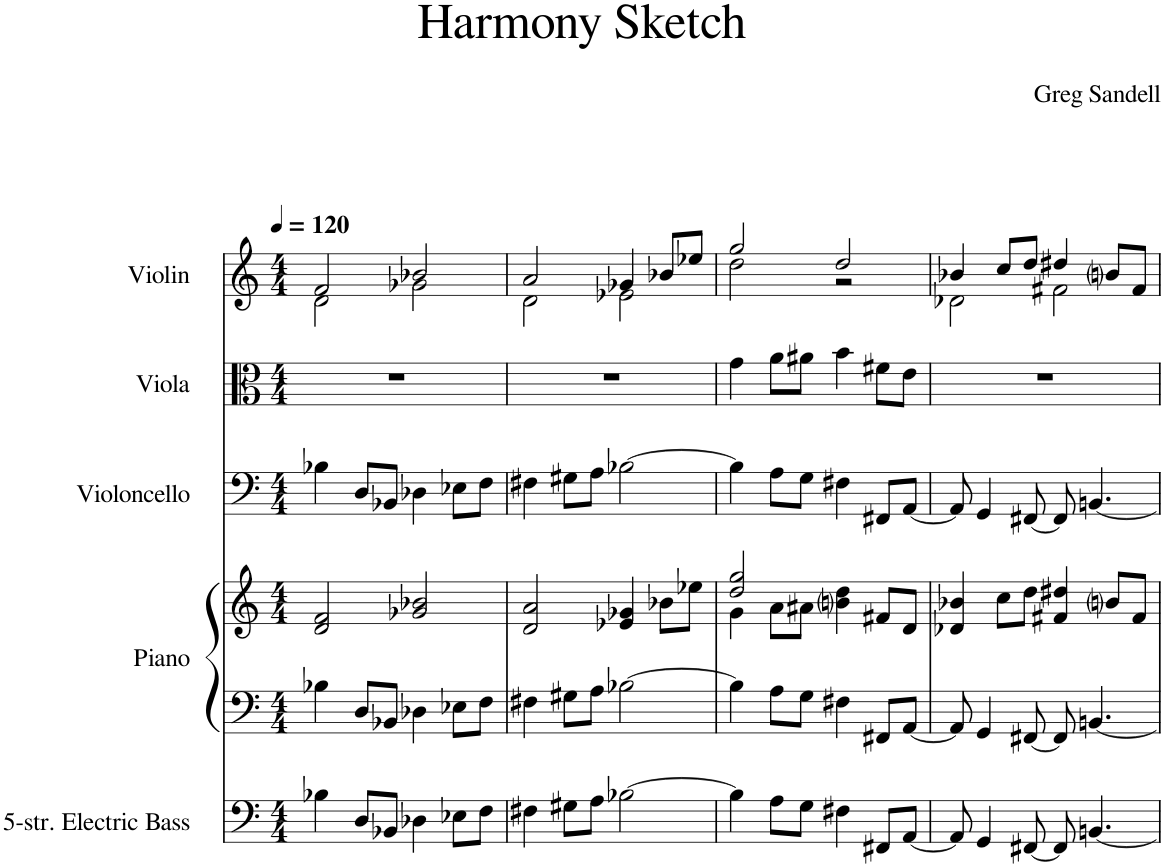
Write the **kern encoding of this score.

**kern	**kern	**kern	**kern	**kern	**kern
*part5	*part4	*part4	*part3	*part2	*part1
*staff6	*staff5	*staff4	*staff3	*staff2	*staff1
*I"5-str. Electric Bass	*I"Piano	*	*I"Violoncello	*I"Viola	*I"Violin
*I'El. B.	*I'Pno.	*	*I'Vc.	*I'Vla.	*I'Vln.
*clefF4	*clefF4	*clefG2	*clefF4	*clefC3	*clefG2
*Trd7c12	*	*	*	*	*
*k[]	*k[]	*k[]	*k[]	*k[]	*k[]
*M4/4	*M4/4	*M4/4	*M4/4	*M4/4	*M4/4
*MM120	*MM120	*MM120	*MM120	*MM120	*MM120
=1	=1	=1	=1	=1	=1
*	*	*	*	*	*^
4B-X\	4B-X\	2d/ 2f/	4B-X\	1r	2f/	2d\
8D/L	8D/L	.	8D/L	.	.	.
8BB-X/J	8BB-X/J	.	8BB-X/J	.	.	.
4D-X\	4D-X\	2g-X/ 2b-X/	4D-X\	.	2b-X/	2g-X\
8E-X\L	8E-X\L	.	8E-X\L	.	.	.
8F\J	8F\J	.	8F\J	.	.	.
=2	=2	=2	=2	=2	=2	=2
4F#X\	4F#X\	2d/ 2a/	4F#X\	1r	2a/	2d\
8G#X\L	8G#X\L	.	8G#X\L	.	.	.
8A\J	8A\J	.	8A\J	.	.	.
[2B-X\	[2B-X\	4e-X/ 4g-X/	[2B-X\	.	4g-X/	2e-X\
.	.	8b-X\L	.	.	8b-X/L	.
.	.	8ee-X\J	.	.	8ee-X/J	.
=3	=3	=3	=3	=3	=3	=3
*	*	*^	*	*	*	*
4B-\]	4B-\]	2dd/ 2gg/	4g\	4B-\]	4g\	2gg/	2dd\
8A\L	8A\L	.	8a\L	8A\L	8a\L	.	.
8G\J	8G\J	.	8a#X\J	8G\J	8a#X\J	.	.
4F#X\	4F#X\	4bni\ 4dd\	2ryy	4F#X\	4b\	2dd/	2r
8FF#X/L	8FF#X/L	8f#X/L	.	8FF#X/L	8f#X\L	.	.
[8AA/J	[8AA/J	8d/J	.	[8AA/J	8e\J	.	.
*	*	*v	*v	*	*	*	*
=4	=4	=4	=4	=4	=4	=4
8AA/]	8AA/]	4d-X/ 4b-X/	8AA/]	1r	4b-X/	2d-X\
4GG/	4GG/	.	4GG/	.	.	.
.	.	8cc\L	.	.	8cc/L	.
[8FF#X/	[8FF#X/	8dd\J	[8FF#X/	.	8dd/J	.
8FF#/]	8FF#/]	4f#X/ 4dd#X/	8FF#/]	.	4dd#X/	2f#X\
[4.BBn/	[4.BBn/	.	[4.BBn/	.	.	.
.	.	8bni/L	.	.	8bni/L	.
.	.	8f#/J	.	.	8f#/J	.
*	*	*	*	*	*v	*v
=	=	=	=	=	=
*-	*-	*-	*-	*-	*-
